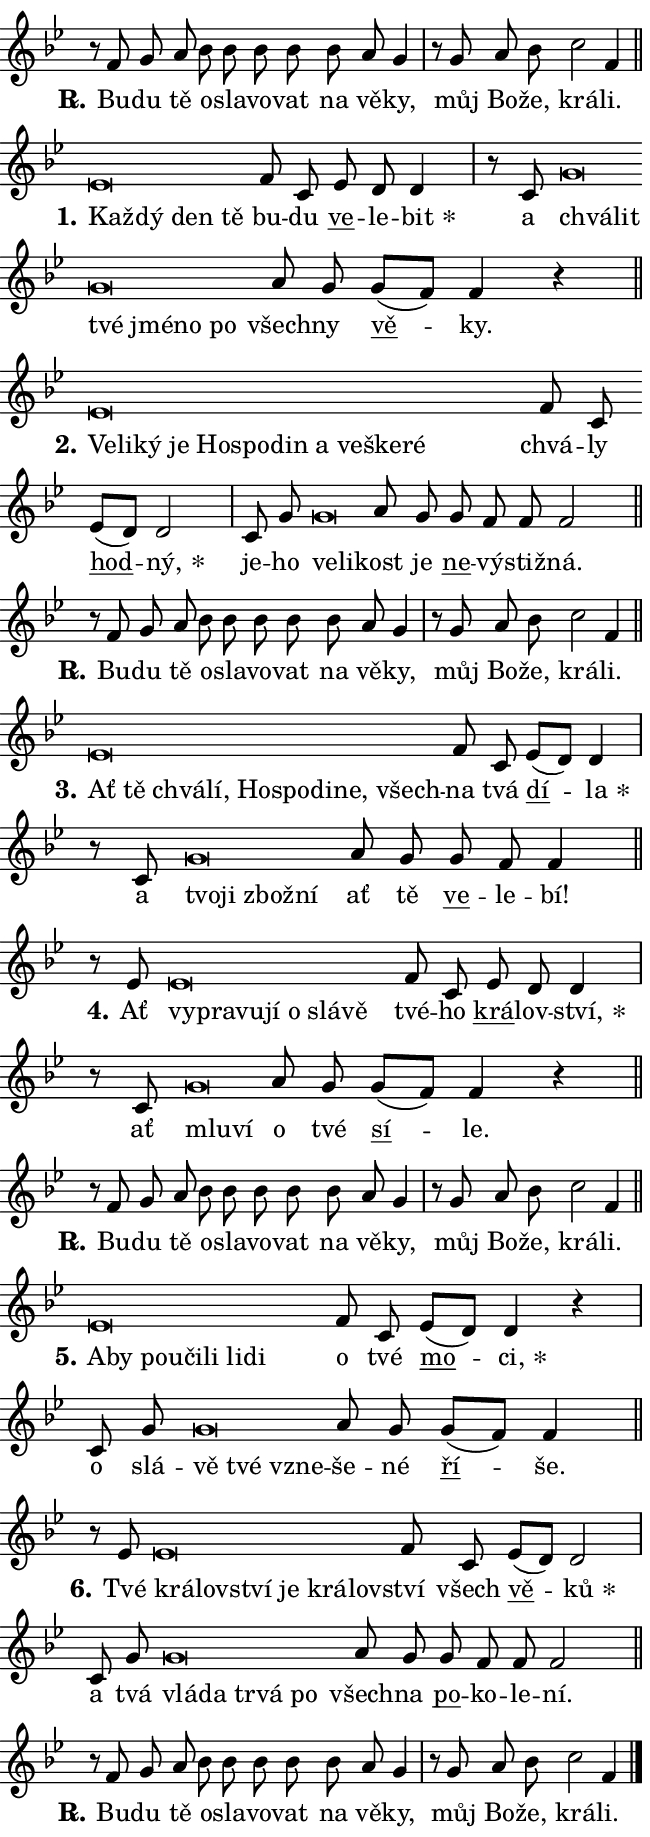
\version "2.24.0"
\header { tagline = "" }
\paper {
  indent = 0\cm
  top-margin = 0\cm
  right-margin = 0.13\cm % to fit lyric hyphens
  bottom-margin = 0\cm
  left-margin = 0\cm
  paper-width = 11\cm
  page-breaking = #ly:one-page-breaking
  system-system-spacing.basic-distance = #11
  score-system-spacing.basic-distance = #11
  ragged-last = ##f
}


%% Author: Thomas Morley
%% https://lists.gnu.org/archive/html/lilypond-user/2020-05/msg00002.html
#(define (line-position grob)
"Returns position of @var[grob} in current system:
   @code{'start}, if at first time-step
   @code{'end}, if at last time-step
   @code{'middle} otherwise
"
  (let* ((col (ly:item-get-column grob))
         (ln (ly:grob-object col 'left-neighbor))
         (rn (ly:grob-object col 'right-neighbor))
         (col-to-check-left (if (ly:grob? ln) ln col))
         (col-to-check-right (if (ly:grob? rn) rn col))
         (break-dir-left
           (and
             (ly:grob-property col-to-check-left 'non-musical #f)
             (ly:item-break-dir col-to-check-left)))
         (break-dir-right
           (and
             (ly:grob-property col-to-check-right 'non-musical #f)
             (ly:item-break-dir col-to-check-right))))
        (cond ((eqv? 1 break-dir-left) 'start)
              ((eqv? -1 break-dir-right) 'end)
              (else 'middle))))

#(define (tranparent-at-line-position vctor)
  (lambda (grob)
  "Relying on @code{line-position} select the relevant enry from @var{vctor}.
Used to determine transparency,"
    (case (line-position grob)
      ((end) (not (vector-ref vctor 0)))
      ((middle) (not (vector-ref vctor 1)))
      ((start) (not (vector-ref vctor 2))))))

noteHeadBreakVisibility =
#(define-music-function (break-visibility)(vector?)
"Makes @code{NoteHead}s transparent relying on @var{break-visibility}"
#{
  \override NoteHead.transparent =
    #(tranparent-at-line-position break-visibility)
#})

#(define delete-ledgers-for-transparent-note-heads
  (lambda (grob)
    "Reads whether a @code{NoteHead} is transparent.
If so this @code{NoteHead} is removed from @code{'note-heads} from
@var{grob}, which is supposed to be @code{LedgerLineSpanner}.
As a result ledgers are not printed for this @code{NoteHead}"
    (let* ((nhds-array (ly:grob-object grob 'note-heads))
           (nhds-list
             (if (ly:grob-array? nhds-array)
                 (ly:grob-array->list nhds-array)
                 '()))
           ;; Relies on the transparent-property being done before
           ;; Staff.LedgerLineSpanner.after-line-breaking is executed.
           ;; This is fragile ...
           (to-keep
             (remove
               (lambda (nhd)
                 (ly:grob-property nhd 'transparent #f))
               nhds-list)))
      ;; TODO find a better method to iterate over grob-arrays, similiar
      ;; to filter/remove etc for lists
      ;; For now rebuilt from scratch
      (set! (ly:grob-object grob 'note-heads)  '())
      (for-each
        (lambda (nhd)
          (ly:pointer-group-interface::add-grob grob 'note-heads nhd))
        to-keep))))

squashNotes = {
  \override NoteHead.X-extent = #'(-0.2 . 0.2)
  \override NoteHead.Y-extent = #'(-0.75 . 0)
  \override NoteHead.stencil =
    #(lambda (grob)
       (let ((pos (ly:grob-property grob 'staff-position)))
         (begin
           (if (< pos -7) (display "ERROR: Lower brevis then expected\n") (display ""))
           (if (<= pos -6) ly:text-interface::print ly:note-head::print))))
}
unSquashNotes = {
  \revert NoteHead.X-extent
  \revert NoteHead.Y-extent
  \revert NoteHead.stencil
}

hideNotes = \noteHeadBreakVisibility #begin-of-line-visible
unHideNotes = \noteHeadBreakVisibility #all-visible

% work-around for resetting accidentals
% https://lilypond.org/doc/v2.23/Documentation/notation/displaying-rhythms#unmetered-music
cadenzaMeasure = {
  \cadenzaOff
  \partial 1024 s1024
  \cadenzaOn
}

#(define-markup-command (accent layout props text) (markup?)
  "Underline accented syllable"
  (interpret-markup layout props
    #{\markup \override #'(offset . 4.3) \underline { #text }#}))

responsum = \markup \concat {
  "R" \hspace #-1.05 \path #0.1 #'((moveto 0 0.07) (lineto 0.9 0.8)) \hspace #0.05 "."
}

spaceSize = #0.6828661417322834 % exact space size for TeX Gyre Schola

\layout {
  \context {
    \Staff
    \remove "Time_signature_engraver"
    \override LedgerLineSpanner.after-line-breaking = #delete-ledgers-for-transparent-note-heads
  }
  \context {
    \Lyrics {
      \override LyricSpace.minimum-distance = \spaceSize
      \override LyricText.font-name = #"TeX Gyre Schola"
      \override LyricText.font-size = 1
      \override StanzaNumber.font-name = #"TeX Gyre Schola Bold"
      \override StanzaNumber.font-size = 1
    }
  }
  \context {
    \Score 
    \override NoteHead.text =
      #(lambda (grob) 
        (let ((pos (ly:grob-property grob 'staff-position)))
          #{\markup {
            \combine
              \halign #-0.55 \raise #(if (= pos -6) 0 0.5) \override #'(thickness . 2) \draw-line #'(3.2 . 0)
              \musicglyph "noteheads.sM1"
          }#}))
  }
}

% magnetic-lyrics.ily
%
%   written by
%     Jean Abou Samra <jean@abou-samra.fr>
%     Werner Lemberg <wl@gnu.org>
%
%   adapted by
%     Jiri Hon <jiri.hon@gmail.com>
%
% Version 2022-Apr-15

% https://www.mail-archive.com/lilypond-user@gnu.org/msg149350.html

#(define (Left_hyphen_pointer_engraver context)
   "Collect syllable-hyphen-syllable occurrences in lyrics and store
them in properties.  This engraver only looks to the left.  For
example, if the lyrics input is @code{foo -- bar}, it does the
following.

@itemize @bullet
@item
Set the @code{text} property of the @code{LyricHyphen} grob between
@q{foo} and @q{bar} to @code{foo}.

@item
Set the @code{left-hyphen} property of the @code{LyricText} grob with
text @q{foo} to the @code{LyricHyphen} grob between @q{foo} and
@q{bar}.
@end itemize

Use this auxiliary engraver in combination with the
@code{lyric-@/text::@/apply-@/magnetic-@/offset!} hook."
   (let ((hyphen #f)
         (text #f))
     (make-engraver
      (acknowledgers
       ((lyric-syllable-interface engraver grob source-engraver)
        (set! text grob)))
      (end-acknowledgers
       ((lyric-hyphen-interface engraver grob source-engraver)
        ;(when (not (grob::has-interface grob 'lyric-space-interface))
          (set! hyphen grob)));)
      ((stop-translation-timestep engraver)
       (when (and text hyphen)
         (ly:grob-set-object! text 'left-hyphen hyphen))
       (set! text #f)
       (set! hyphen #f)))))

#(define (lyric-text::apply-magnetic-offset! grob)
   "If the space between two syllables is less than the value in
property @code{LyricText@/.details@/.squash-threshold}, move the right
syllable to the left so that it gets concatenated with the left
syllable.

Use this function as a hook for
@code{LyricText@/.after-@/line-@/breaking} if the
@code{Left_@/hyphen_@/pointer_@/engraver} is active."
   (let ((hyphen (ly:grob-object grob 'left-hyphen #f)))
     (when hyphen
       (let ((left-text (ly:spanner-bound hyphen LEFT)))
         (when (grob::has-interface left-text 'lyric-syllable-interface)
           (let* ((common (ly:grob-common-refpoint grob left-text X))
                  (this-x-ext (ly:grob-extent grob common X))
                  (left-x-ext
                   (begin
                     ;; Trigger magnetism for left-text.
                     (ly:grob-property left-text 'after-line-breaking)
                     (ly:grob-extent left-text common X)))
                  ;; `delta` is the gap width between two syllables.
                  (delta (- (interval-start this-x-ext)
                            (interval-end left-x-ext)))
                  (details (ly:grob-property grob 'details))
                  (threshold (assoc-get 'squash-threshold details 0.2)))
             (when (< delta threshold)
               (let* (;; We have to manipulate the input text so that
                      ;; ligatures crossing syllable boundaries are not
                      ;; disabled.  For languages based on the Latin
                      ;; script this is essentially a beautification.
                      ;; However, for non-Western scripts it can be a
                      ;; necessity.
                      (lt (ly:grob-property left-text 'text))
                      (rt (ly:grob-property grob 'text))
                      (is-space (grob::has-interface hyphen 'lyric-space-interface))
                      (space (if is-space " " ""))
                      (extra-delta (if is-space spaceSize 0))
                      ;; Append new syllable.
                      (ltrt-space (if (and (string? lt) (string? rt))
                                (string-append lt space rt)
                                (make-concat-markup (list lt space rt))))
                      ;; Right-align `ltrt` to the right side.
                      (ltrt-space-markup (grob-interpret-markup
                               grob
                               (make-translate-markup
                                (cons (interval-length this-x-ext) 0)
                                (make-right-align-markup ltrt-space)))))
                 (begin
                   ;; Don't print `left-text`.
                   (ly:grob-set-property! left-text 'stencil #f)
                   ;; Set text and stencil (which holds all collected
                   ;; syllables so far) and shift it to the left.
                   (ly:grob-set-property! grob 'text ltrt-space)
                   (ly:grob-set-property! grob 'stencil ltrt-space-markup)
                   (ly:grob-translate-axis! grob (- (- delta extra-delta)) X))))))))))


#(define (lyric-hyphen::displace-bounds-first grob)
   ;; Make very sure this callback isn't triggered too early.
   (let ((left (ly:spanner-bound grob LEFT))
         (right (ly:spanner-bound grob RIGHT)))
     (ly:grob-property left 'after-line-breaking)
     (ly:grob-property right 'after-line-breaking)
     (ly:lyric-hyphen::print grob)))

squashThreshold = #0.4

\layout {
  \context {
    \Lyrics
    \consists #Left_hyphen_pointer_engraver
    \override LyricText.after-line-breaking =
      #lyric-text::apply-magnetic-offset!
    \override LyricHyphen.stencil = #lyric-hyphen::displace-bounds-first
    \override LyricText.details.squash-threshold = \squashThreshold
    \override LyricHyphen.minimum-distance = 0
    \override LyricHyphen.minimum-length = \squashThreshold
  }
}

squashText = \override LyricText.details.squash-threshold = 9999
unSquashText = \override LyricText.details.squash-threshold = \squashThreshold

leftText = \override LyricText.self-alignment-X = #LEFT
unLeftText = \revert LyricText.self-alignment-X

starOffset = #(lambda (grob) 
                (let ((x_offset (ly:self-alignment-interface::aligned-on-x-parent grob)))
                  (if (= x_offset 0) 0 (+ x_offset 1.2))))

star = #(define-music-function (syllable)(string?)
"Append star separator at the end of a syllable"
#{
  \once \override LyricText.X-offset = #starOffset
  \lyricmode { \markup {
    #syllable
    \override #'((font-name . "TeX Gyre Schola Bold")) \hspace #0.2 \lower #0.65 \larger "*"
  } }
#})

starAccent = #(define-music-function (syllable)(string?)
"Append star separator at the end of a syllable and make accent"
#{
  \once \override LyricText.X-offset = #starOffset
  \lyricmode { \markup {
    \accent #syllable
    \override #'((font-name . "TeX Gyre Schola Bold")) \hspace #0.2 \lower #0.65 \larger "*"
  } }
#})

breath = #(define-music-function (syllable)(string?)
"Append breathing indicator at the end of a syllable"
#{
  \lyricmode { \markup { #syllable "+" } }
#})

optionalBreath = #(define-music-function (syllable)(string?)
"Append optional breathing indicator at the end of a syllable"
#{
  \lyricmode { \markup { #syllable "(+)" } }
#})


\score {
    <<
        \new Voice = "melody" { \cadenzaOn \key bes \major \relative { r8 f' g a bes bes bes bes \bar "" bes a g4 \cadenzaMeasure \bar "|" r8 g a bes \bar "" c2 f,4 \cadenzaMeasure \bar "||" \break } }
        \new Lyrics \lyricsto "melody" { \lyricmode { \set stanza = \responsum
Bu -- du tě o -- sla -- vo -- vat na vě -- ky, můj Bo -- že, krá -- li. } }
    >>
    \layout {}
}

\score {
    <<
        \new Voice = "melody" { \cadenzaOn \key bes \major \relative { \squashNotes es'\breve*1/16 \hideNotes \breve*1/16 \bar "" \breve*1/16 \breve*1/16 \bar "" \unHideNotes \unSquashNotes f8 c \bar "" es d d4 \cadenzaMeasure \bar "|" r8 c8 \squashNotes g'\breve*1/16 \hideNotes \breve*1/16 \bar "" \breve*1/16 \bar "" \breve*1/16 \bar "" \breve*1/16 \breve*1/16 \bar "" \unHideNotes \unSquashNotes a8 g \bar "" g[( f)] f4 r \cadenzaMeasure \bar "||" \break } }
        \new Lyrics \lyricsto "melody" { \lyricmode { \set stanza = "1."
\leftText Kaž -- \squashText dý den tě \unLeftText \unSquashText bu -- du \markup \accent ve -- le -- \star bit a \leftText chvá -- \squashText lit tvé jmé -- no po \unLeftText \unSquashText všech -- ny \markup \accent vě -- ky. } }
    >>
    \layout {}
}

\score {
    <<
        \new Voice = "melody" { \cadenzaOn \key bes \major \relative { \squashNotes es'\breve*1/16 \hideNotes \breve*1/16 \bar "" \breve*1/16 \bar "" \breve*1/16 \bar "" \breve*1/16 \bar "" \breve*1/16 \bar "" \breve*1/16 \bar "" \breve*1/16 \bar "" \breve*1/16 \bar "" \breve*1/16 \breve*1/16 \bar "" \unHideNotes \unSquashNotes f8 c \bar "" es[( d)] d2 \cadenzaMeasure \bar "|" c8 g' \bar "" \squashNotes g\breve*1/16 \hideNotes \breve*1/16 \bar "" \unHideNotes \unSquashNotes a8 g \bar "" g f f f2 \cadenzaMeasure \bar "||" \break } }
        \new Lyrics \lyricsto "melody" { \lyricmode { \set stanza = "2."
\leftText Ve -- \squashText li -- ký je Ho -- spo -- din a ve -- ške -- ré \unLeftText \unSquashText chvá -- ly \markup \accent hod -- \star ný, je -- ho \leftText ve -- \squashText li -- \unLeftText \unSquashText kost je \markup \accent ne -- vý -- stiž -- ná. } }
    >>
    \layout {}
}

\score {
    <<
        \new Voice = "melody" { \cadenzaOn \key bes \major \relative { r8 f' g a bes bes bes bes \bar "" bes a g4 \cadenzaMeasure \bar "|" r8 g a bes \bar "" c2 f,4 \cadenzaMeasure \bar "||" \break } }
        \new Lyrics \lyricsto "melody" { \lyricmode { \set stanza = \responsum
Bu -- du tě o -- sla -- vo -- vat na vě -- ky, můj Bo -- že, krá -- li. } }
    >>
    \layout {}
}

\score {
    <<
        \new Voice = "melody" { \cadenzaOn \key bes \major \relative { \squashNotes es'\breve*1/16 \hideNotes \breve*1/16 \bar "" \breve*1/16 \bar "" \breve*1/16 \bar "" \breve*1/16 \bar "" \breve*1/16 \bar "" \breve*1/16 \bar "" \breve*1/16 \breve*1/16 \bar "" \unHideNotes \unSquashNotes f8 c \bar "" es[( d)] d4 \cadenzaMeasure \bar "|" r8 c8 \squashNotes g'\breve*1/16 \hideNotes \breve*1/16 \bar "" \breve*1/16 \breve*1/16 \bar "" \unHideNotes \unSquashNotes a8 g \bar "" g f f4 \cadenzaMeasure \bar "||" \break } }
        \new Lyrics \lyricsto "melody" { \lyricmode { \set stanza = "3."
\leftText Ať \squashText tě chvá -- lí, Ho -- spo -- di -- ne, všech -- \unLeftText \unSquashText na tvá \markup \accent dí -- \star la a \leftText tvo -- \squashText ji zbož -- ní \unLeftText \unSquashText ať tě \markup \accent ve -- le -- bí! } }
    >>
    \layout {}
}

\score {
    <<
        \new Voice = "melody" { \cadenzaOn \key bes \major \relative { r8 es'8 \squashNotes es\breve*1/16 \hideNotes \breve*1/16 \bar "" \breve*1/16 \bar "" \breve*1/16 \bar "" \breve*1/16 \bar "" \breve*1/16 \breve*1/16 \bar "" \unHideNotes \unSquashNotes f8 c \bar "" es d d4 \cadenzaMeasure \bar "|" r8 c8 \squashNotes g'\breve*1/16 \hideNotes \breve*1/16 \bar "" \unHideNotes \unSquashNotes a8 g \bar "" g[( f)] f4 r \cadenzaMeasure \bar "||" \break } }
        \new Lyrics \lyricsto "melody" { \lyricmode { \set stanza = "4."
Ať \leftText vy -- \squashText pra -- vu -- jí o slá -- vě \unLeftText \unSquashText tvé -- ho \markup \accent krá -- lov -- \star ství, ať \leftText mlu -- \squashText ví \unLeftText \unSquashText o tvé \markup \accent sí -- le. } }
    >>
    \layout {}
}

\score {
    <<
        \new Voice = "melody" { \cadenzaOn \key bes \major \relative { r8 f' g a bes bes bes bes \bar "" bes a g4 \cadenzaMeasure \bar "|" r8 g a bes \bar "" c2 f,4 \cadenzaMeasure \bar "||" \break } }
        \new Lyrics \lyricsto "melody" { \lyricmode { \set stanza = \responsum
Bu -- du tě o -- sla -- vo -- vat na vě -- ky, můj Bo -- že, krá -- li. } }
    >>
    \layout {}
}

\score {
    <<
        \new Voice = "melody" { \cadenzaOn \key bes \major \relative { \squashNotes es'\breve*1/16 \hideNotes \breve*1/16 \bar "" \breve*1/16 \bar "" \breve*1/16 \bar "" \breve*1/16 \bar "" \breve*1/16 \bar "" \breve*1/16 \breve*1/16 \bar "" \unHideNotes \unSquashNotes f8 c \bar "" es[( d)] d4 r \cadenzaMeasure \bar "|" c8 g' \bar "" \squashNotes g\breve*1/16 \hideNotes \breve*1/16 \breve*1/16 \bar "" \unHideNotes \unSquashNotes a8 g \bar "" g[( f)] f4 \cadenzaMeasure \bar "||" \break } }
        \new Lyrics \lyricsto "melody" { \lyricmode { \set stanza = "5."
\leftText A -- \squashText by po -- u -- či -- li li -- di \unLeftText \unSquashText o tvé \markup \accent mo -- \star ci, o slá -- \leftText vě \squashText tvé vzne -- \unLeftText \unSquashText še -- né \markup \accent ří -- še. } }
    >>
    \layout {}
}

\score {
    <<
        \new Voice = "melody" { \cadenzaOn \key bes \major \relative { r8 es'8 \squashNotes es\breve*1/16 \hideNotes \breve*1/16 \bar "" \breve*1/16 \bar "" \breve*1/16 \bar "" \breve*1/16 \breve*1/16 \bar "" \unHideNotes \unSquashNotes f8 c \bar "" es[( d)] d2 \cadenzaMeasure \bar "|" c8 g' \bar "" \squashNotes g\breve*1/16 \hideNotes \breve*1/16 \bar "" \breve*1/16 \bar "" \breve*1/16 \breve*1/16 \bar "" \unHideNotes \unSquashNotes a8 g \bar "" g f f f2 \cadenzaMeasure \bar "||" \break } }
        \new Lyrics \lyricsto "melody" { \lyricmode { \set stanza = "6."
Tvé \leftText krá -- \squashText lov -- ství je krá -- lov -- \unLeftText \unSquashText ství všech \markup \accent vě -- \star ků a tvá \leftText vlá -- \squashText da tr -- vá po \unLeftText \unSquashText všech -- na \markup \accent po -- ko -- le -- ní. } }
    >>
    \layout {}
}

\score {
    <<
        \new Voice = "melody" { \cadenzaOn \key bes \major \relative { r8 f' g a bes bes bes bes \bar "" bes a g4 \cadenzaMeasure \bar "|" r8 g a bes \bar "" c2 f,4 \cadenzaMeasure \bar "||" \break } \bar "|." }
        \new Lyrics \lyricsto "melody" { \lyricmode { \set stanza = \responsum
Bu -- du tě o -- sla -- vo -- vat na vě -- ky, můj Bo -- že, krá -- li. } }
    >>
    \layout {}
}
